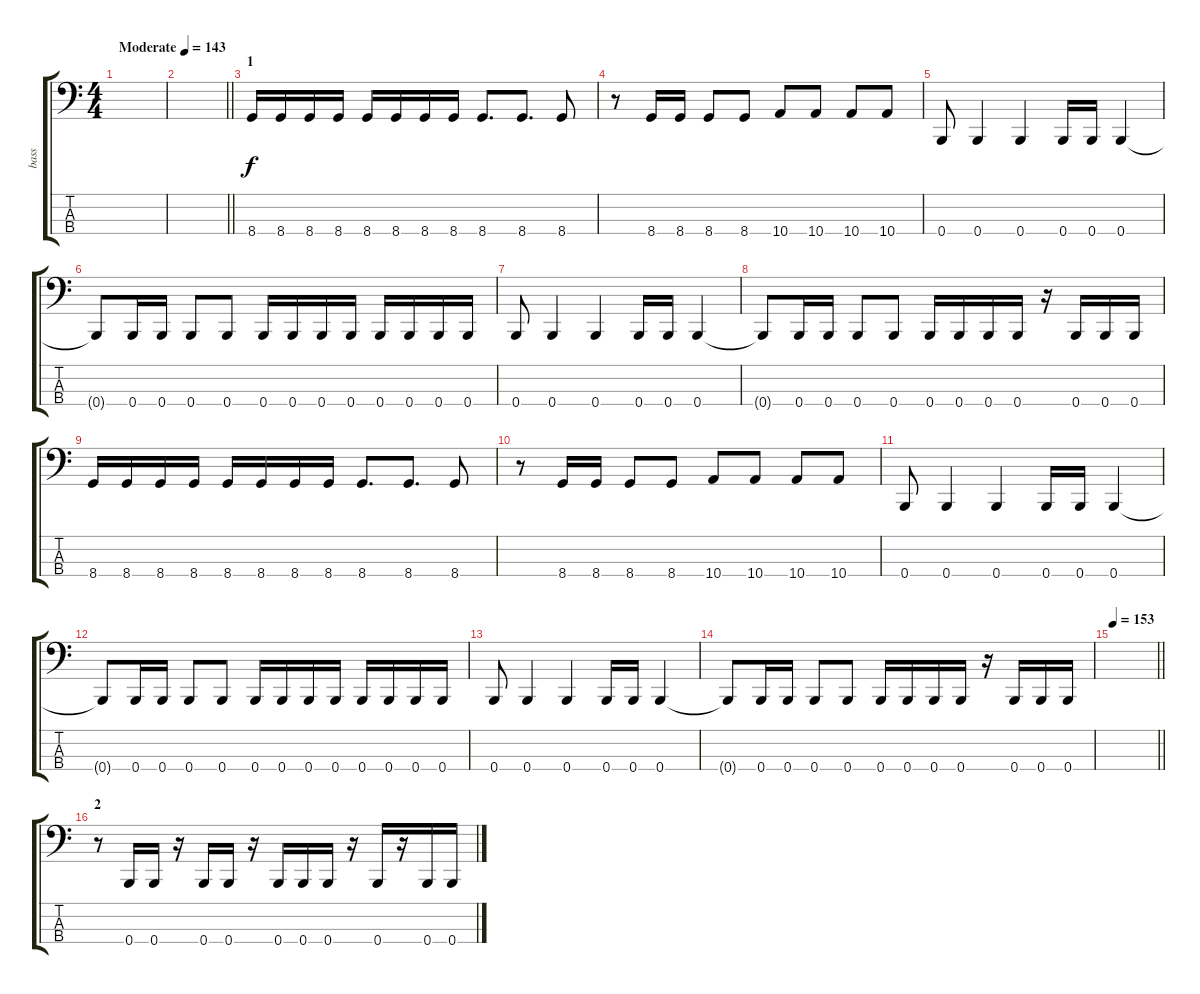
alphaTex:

\track ("bass" "bass") {instrument electricbasspick}
\staff {score tabs}
\tuning (E2 B1 Gb1 B0) {hide}
\ts (4 4)
\tempo (143 "Moderate")
\clef f4
\ks c
|
\barLineRight lightlight
|
\section ("" "1")
8.4.16 8.4.16 8.4.16 8.4.16 8.4.16 8.4.16 8.4.16 8.4.16 8.4.8{d} 8.4.8{d} 8.4.8 |
r.8 8.4.16 8.4.16 8.4.8 8.4.8 10.4.8 10.4.8 10.4.8 10.4.8 |
0.4.8 0.4.4 0.4.4 0.4.16 0.4.16 0.4.4 |
0.4{t}.8 0.4.16 0.4.16 0.4.8 0.4.8 0.4.16 0.4.16 0.4.16 0.4.16 0.4.16 0.4.16 0.4.16 0.4.16 |
0.4.8 0.4.4 0.4.4 0.4.16 0.4.16 0.4.4 |
0.4{t}.8 0.4.16 0.4.16 0.4.8 0.4.8 0.4.16 0.4.16 0.4.16 0.4.16 r.16 0.4.16 0.4.16 0.4.16 |
8.4.16 8.4.16 8.4.16 8.4.16 8.4.16 8.4.16 8.4.16 8.4.16 8.4.8{d} 8.4.8{d} 8.4.8 |
r.8 8.4.16 8.4.16 8.4.8 8.4.8 10.4.8 10.4.8 10.4.8 10.4.8 |
0.4.8 0.4.4 0.4.4 0.4.16 0.4.16 0.4.4 |
0.4{t}.8 0.4.16 0.4.16 0.4.8 0.4.8 0.4.16 0.4.16 0.4.16 0.4.16 0.4.16 0.4.16 0.4.16 0.4.16 |
0.4.8 0.4.4 0.4.4 0.4.16 0.4.16 0.4.4 |
0.4{t}.8 0.4.16 0.4.16 0.4.8 0.4.8 0.4.16 0.4.16 0.4.16 0.4.16 r.16 0.4.16 0.4.16 0.4.16 |
\tempo 153
\barLineRight lightlight
|
\section ("" "2")
r.8 0.4.16 0.4.16 r.16 0.4.16 0.4.16 r.16 0.4.16 0.4.16 0.4.16 r.16 0.4.16 r.16 0.4.16 0.4.16
